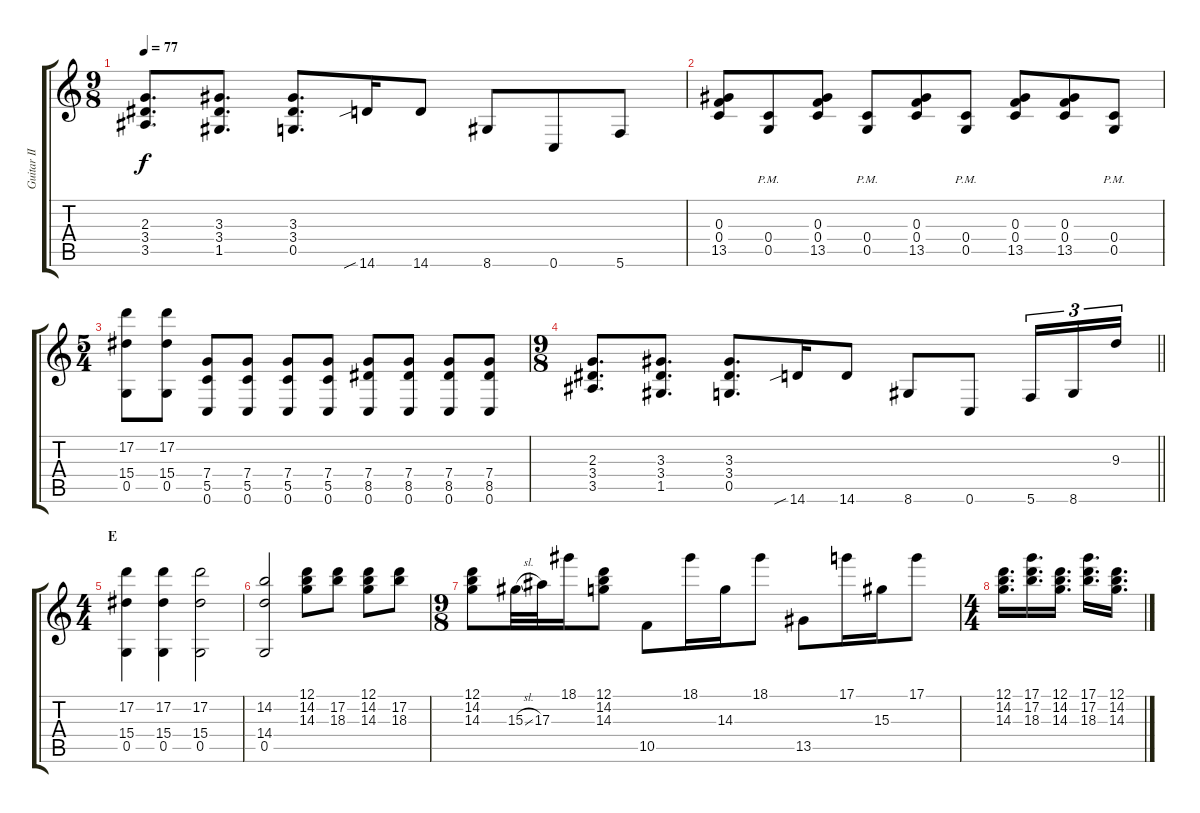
\track ("Guitar II" "Guitar II") {instrument acousticguitarnylon}
\staff {score tabs}
\tuning (D4 A3 F3 C3 G2 C2) {hide}
\ts (9 8)
\tempo 77
\clef g2
\ks c
(2.3 3.4 3.5).8{d dy f} (3.3 3.4 1.5).8{d} (3.3 3.4 0.5).8{d} 14.6{sib}.16 14.6.8 8.6.8 0.6.8 5.6.8 |
(0.3 0.4 13.5).8 (0.4{pm} 0.5{pm}).8 (0.3 0.4 13.5).8 (0.4{pm} 0.5{pm}).8 (0.3 0.4 13.5).8 (0.4{pm} 0.5{pm}).8 (0.3 0.4 13.5).8 (0.3 0.4 13.5).8 (0.4{pm} 0.5{pm}).8 |
\ts (5 4)
(17.2 15.4 0.5).8 (17.2 15.4 0.5).8 (7.4 5.5 0.6).8 (7.4 5.5 0.6).8 (7.4 5.5 0.6).8 (7.4 5.5 0.6).8 (7.4 8.5 0.6).8 (7.4 8.5 0.6).8 (7.4 8.5 0.6).8 (7.4 8.5 0.6).8 |
\ts (9 8)
\barLineRight lightlight
(2.3 3.4 3.5).8{d} (3.3 3.4 1.5).8{d} (3.3 3.4 0.5).8{d} 14.6{sib}.16 14.6.8 8.6.8 0.6.8 5.6.16{tu (3 2)} 8.6.16{tu (3 2)} 9.3.16{tu (3 2)} |
\ts (4 4)
\section ("" "E")
(17.2 15.4 0.5).4 (17.2 15.4 0.5).4 (17.2 15.4 0.5).2 |
(14.2 14.4 0.5).2 (12.1 14.2 14.3).8 (17.2 18.3).8 (12.1 14.2 14.3).8 (17.2 18.3).8 |
\ts (9 8)
(12.1 14.2 14.3).8 15.3{sl}.32 17.3.32 18.1.16 (12.1 14.2 14.3).8 10.5.8 18.1.16 14.3.16 18.1.8 13.5.8 17.1.16 15.3.16 17.1.8 |
\ts (4 4)
(12.1 14.2 14.3).16{d} (17.1 17.2 18.3).16{d} (12.1 14.2 14.3).16{d} (17.1 17.2 18.3).16{d} (12.1 14.2 14.3).16{d}
